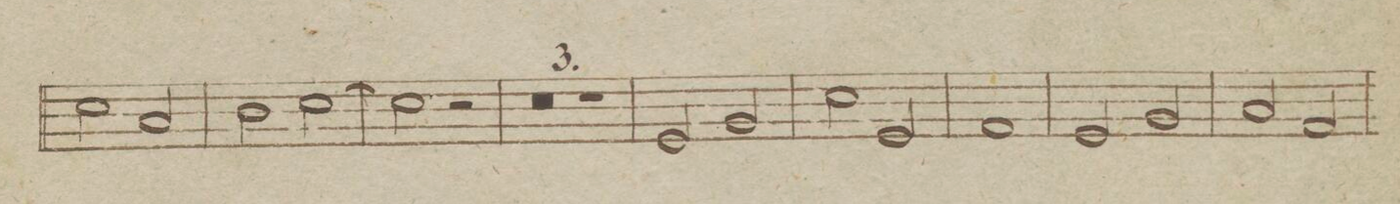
**kern	**dynam
*I"Clarinetto Secondo in B	*
*clefG2	*
*k[b-e-]	*
*met(c|)	*
*M2/2	*
2b-\	.
2g/	.
=66	=66
2a\	.
[2b-\	.
=67	=67
2b-\]	.
2r	.
=68	=68
0r	.
=69	=69
=70	=70
1r	.
=71	=71
2d/	.
2f/	.
=72	=72
2b-\	.
2d/	.
=73	=73
1e-	.
=74	=74
2d/	.
2f/	.
=75	=75
2g/	.
2e-/	.
=76	=76
*-	*-
